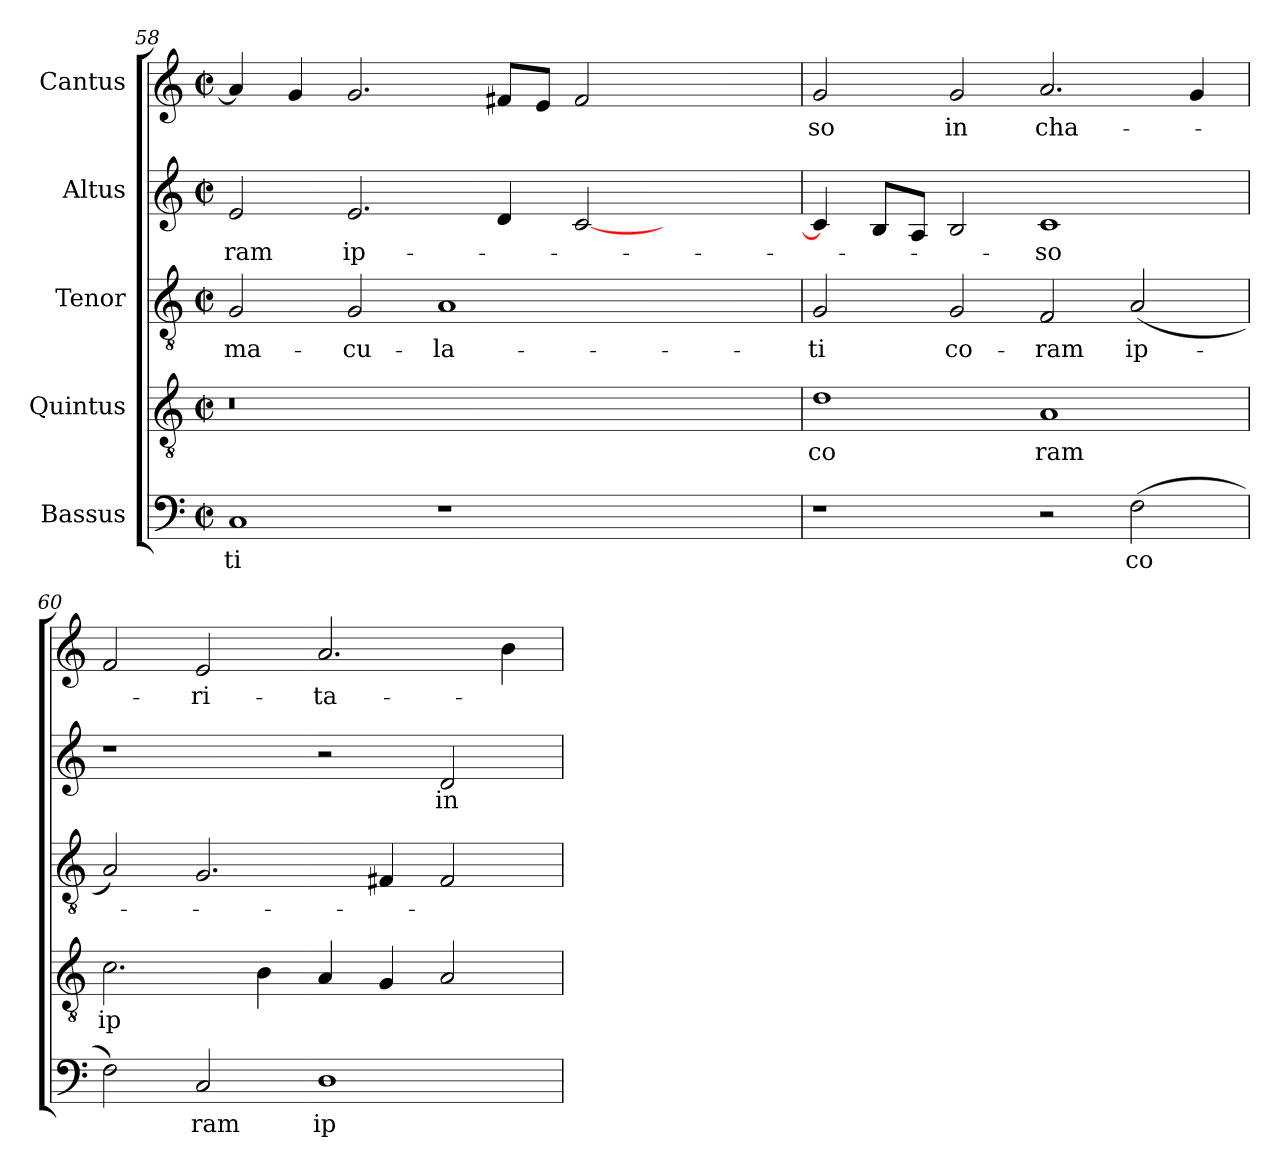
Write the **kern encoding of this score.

**kern	**text	**kern	**text	**kern	**text	**kern	**text	**kern	**text
*part5	*part5	*part4	*part4	*part3	*part3	*part2	*part2	*part1	*part1
*staff5	*staff5	*staff4	*staff4	*staff3	*staff3	*staff2	*staff2	*staff1	*staff1
*I"Bassus	*	*I"Quintus	*	*I"Tenor	*	*I"Altus	*	*I"Cantus	*
*clefF4	*	*clefGv2	*	*clefGv2	*	*clefG2	*	*clefG2	*
*M2/2	*	*M2/2	*	*M2/2	*	*M2/2	*	*M2/2	*
*met(c|)	*	*met(c|)	*	*met(c|)	*	*met(c|)	*	*met(c|)	*
=58	=58	=58	=58	=58	=58	=58	=58	=58	=58
!	!LO:LY:b:cj	!	!	!	!LO:LY:b:cj	!	!LO:LY:b:cj	!	!
1C	ti	0r	.	2G/	-ma-	2e/	-ram	4a/]	.
.	.	.	.	.	.	.	.	4g/	.
!	!	!	!	!	!LO:LY:b:cj	!	!LO:LY:b:cj	!	!
.	.	.	.	2G/	-cu-	2.e/	ip-	2.g/	.
!LO:N:vis=1	!	!	!	!	!LO:LY:b:cj	!	!	!	!
0r	.	.	.	1A	-la-	.	.	.	.
.	.	.	.	.	.	4d/	.	8f#/L	.
.	.	.	.	.	.	.	.	8e/J	.
.	.	.	.	.	.	[>2c/	.	2f#/	.
.	.	1ryy	.	1ryy	.	1ryy	.	1ryy	.
!!LO:LB:g=z
=59	=59	=59	=59	=59	=59	=59	=59	=59	=59
!	!	!	!LO:LY:b:cj	!	!LO:LY:b:cj	!	!	!	!LO:LY:b:cj
1r	.	1d	co	2G/	-ti	4c/]	.	2g/	so
.	.	.	.	.	.	8B/L	.	.	.
.	.	.	.	.	.	8A/J	.	.	.
!	!	!	!	!	!LO:LY:b:cj	!	!	!	!LO:LY:b:cj
.	.	.	.	2G/	co-	2B/	.	2g/	in
!	!	!	!LO:LY:b:cj	!	!LO:LY:b:cj	!	!LO:LY:b:cj	!	!LO:LY:b
2r	.	1A	ram	2F/	-ram	1c	-so	2.a/	cha-
!	!LO:LY:b:cj	!	!	!	!LO:LY:b:cj	!	!	!	!
(>2F\	co	.	.	(<2A/	ip-	.	.	.	.
.	.	.	.	.	.	.	.	4g/	.
=60	=60	=60	=60	=60	=60	=60	=60	=60	=60
!	!	!	!LO:LY:b:cj	!	!	!	!	!	!
2F\)	.	2.c\	ip	2A/)	.	1r	.	2f/	.
!	!LO:LY:b:cj	!	!	!	!	!	!	!	!LO:LY:b:cj
2C/	ram	.	.	2.G/	.	.	.	2e/	-ri-
.	.	4B\	.	.	.	.	.	.	.
!	!LO:LY:b:cj	!	!	!	!	!	!	!	!LO:LY:b:cj
1D	ip	4A/	.	.	.	2r	.	2.a/	-ta-
.	.	4G/	.	4F#/	.	.	.	.	.
!	!	!	!	!	!	!	!LO:LY:b:cj	!	!
.	.	2A/	.	2F#/	.	2d/	in	.	.
.	.	.	.	.	.	.	.	4b\	.
=	=	=	=	=	=	=	=	=	=
*-	*-	*-	*-	*-	*-	*-	*-	*-	*-
